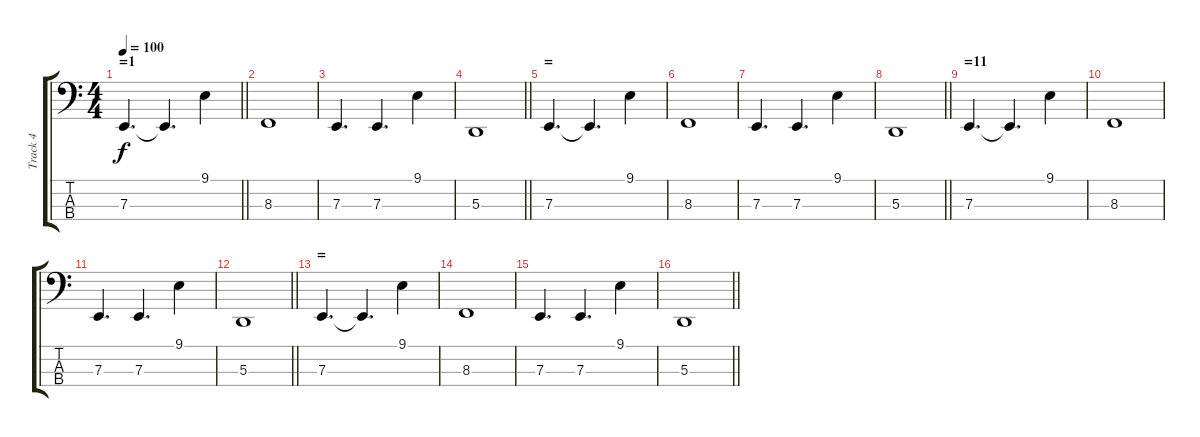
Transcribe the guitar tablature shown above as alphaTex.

\track ("Track 4" "Track 4") {instrument lead2sawtooth}
\staff {score tabs}
\tuning (G2 D2 A1 E1) {hide}
\ts (4 4)
\section ("" "=1")
\tempo 100
\clef f4
\barLineRight lightlight
\ks c
7.3.4{d dy f} 7.3{t}.4{d} 9.1.4 |
8.3.1 |
7.3.4{d} 7.3.4{d} 9.1.4 |
\barLineRight lightlight
5.3.1 |
\section ("" "=")
7.3.4{d} 7.3{t}.4{d} 9.1.4 |
8.3.1 |
7.3.4{d} 7.3.4{d} 9.1.4 |
\barLineRight lightlight
5.3.1 |
\section ("" "=11")
7.3.4{d} 7.3{t}.4{d} 9.1.4 |
8.3.1 |
7.3.4{d} 7.3.4{d} 9.1.4 |
\barLineRight lightlight
5.3.1 |
\section ("" "=")
7.3.4{d} 7.3{t}.4{d} 9.1.4 |
8.3.1 |
7.3.4{d} 7.3.4{d} 9.1.4 |
\barLineRight lightlight
5.3.1
